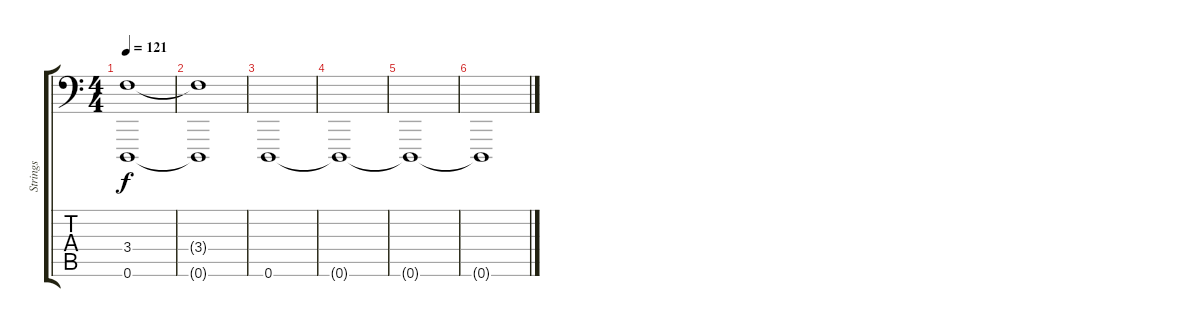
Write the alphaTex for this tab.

\track ("Strings" "Strings") {instrument stringensemble1}
\staff {score tabs}
\tuning (E4 B3 G3 D3 A2 D1) {hide}
\ts (4 4)
\tempo 121
\clef f4
\ks c
(3.4{t} 0.6{t}).1{dy f} |
(3.4{t} 0.6{t}).1 |
0.6.1 |
0.6{t}.1 |
0.6{t}.1{volume 0} |
0.6{t}.1
